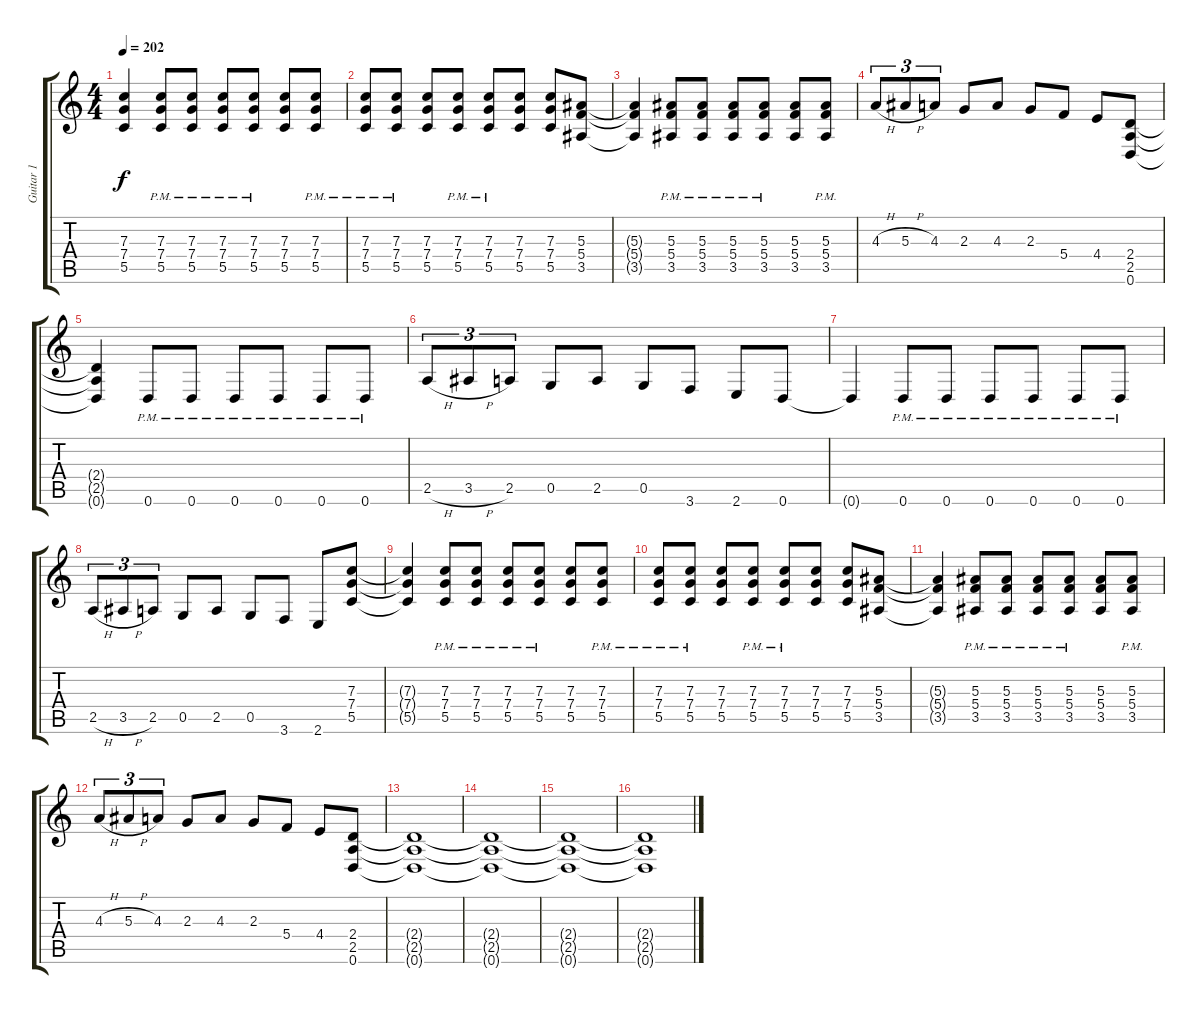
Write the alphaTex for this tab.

\track ("Guitar 1" "Guitar 1") {instrument distortionguitar}
\staff {score tabs}
\tuning (D4 A3 F3 C3 G2 D2) {hide}
\ts (4 4)
\tempo 202
\clef g2
\ks c
(7.3{t} 7.4{t} 5.5{t}).4{dy f} (7.3{pm} 7.4{pm} 5.5{pm}).8 (7.3{pm} 7.4{pm} 5.5{pm}).8 (7.3{pm} 7.4{pm} 5.5{pm}).8 (7.3{pm} 7.4{pm} 5.5{pm}).8 (7.3 7.4 5.5).8 (7.3{pm} 7.4{pm} 5.5{pm}).8 |
(7.3{pm} 7.4{pm} 5.5{pm}).8 (7.3{pm} 7.4{pm} 5.5{pm}).8 (7.3 7.4 5.5).8 (7.3{pm} 7.4{pm} 5.5{pm}).8 (7.3{pm} 7.4{pm} 5.5{pm}).8 (7.3 7.4 5.5).8 (7.3 7.4 5.5).8 (5.3 5.4 3.5).8 |
(5.3{t} 5.4{t} 3.5{t}).4 (5.3{pm} 5.4{pm} 3.5{pm}).8 (5.3{pm} 5.4{pm} 3.5{pm}).8 (5.3{pm} 5.4{pm} 3.5{pm}).8 (5.3{pm} 5.4{pm} 3.5{pm}).8 (5.3 5.4 3.5).8 (5.3{pm} 5.4{pm} 3.5{pm}).8 |
4.3{h}.8{tu (3 2)} 5.3{h}.8{tu (3 2)} 4.3.8{tu (3 2)} 2.3.8 4.3.8 2.3.8 5.4.8 4.4.8 (2.4 2.5 0.6).8 |
(2.4{t} 2.5{t} 0.6{t}).4 0.6{pm}.8 0.6{pm}.8 0.6{pm}.8 0.6{pm}.8 0.6{pm}.8 0.6{pm}.8 |
2.5{h}.8{tu (3 2)} 3.5{h}.8{tu (3 2)} 2.5.8{tu (3 2)} 0.5.8 2.5.8 0.5.8 3.6.8 2.6.8 0.6.8 |
0.6{t}.4 0.6{pm}.8 0.6{pm}.8 0.6{pm}.8 0.6{pm}.8 0.6{pm}.8 0.6{pm}.8 |
2.5{h}.8{tu (3 2)} 3.5{h}.8{tu (3 2)} 2.5.8{tu (3 2)} 0.5.8 2.5.8 0.5.8 3.6.8 2.6.8 (7.3 7.4 5.5).8 |
(7.3{t} 7.4{t} 5.5{t}).4 (7.3{pm} 7.4{pm} 5.5{pm}).8 (7.3{pm} 7.4{pm} 5.5{pm}).8 (7.3{pm} 7.4{pm} 5.5{pm}).8 (7.3{pm} 7.4{pm} 5.5{pm}).8 (7.3 7.4 5.5).8 (7.3{pm} 7.4{pm} 5.5{pm}).8 |
(7.3{pm} 7.4{pm} 5.5{pm}).8 (7.3{pm} 7.4{pm} 5.5{pm}).8 (7.3 7.4 5.5).8 (7.3{pm} 7.4{pm} 5.5{pm}).8 (7.3{pm} 7.4{pm} 5.5{pm}).8 (7.3 7.4 5.5).8 (7.3 7.4 5.5).8 (5.3 5.4 3.5).8 |
(5.3{t} 5.4{t} 3.5{t}).4 (5.3{pm} 5.4{pm} 3.5{pm}).8 (5.3{pm} 5.4{pm} 3.5{pm}).8 (5.3{pm} 5.4{pm} 3.5{pm}).8 (5.3{pm} 5.4{pm} 3.5{pm}).8 (5.3 5.4 3.5).8 (5.3{pm} 5.4{pm} 3.5{pm}).8 |
4.3{h}.8{tu (3 2)} 5.3{h}.8{tu (3 2)} 4.3.8{tu (3 2)} 2.3.8 4.3.8 2.3.8 5.4.8 4.4.8 (2.4 2.5 0.6).8 |
(2.4{t} 2.5{t} 0.6{t}).1 |
(2.4{t} 2.5{t} 0.6{t}).1 |
(2.4{t} 2.5{t} 0.6{t}).1 |
(2.4{t} 2.5{t} 0.6{t}).1
